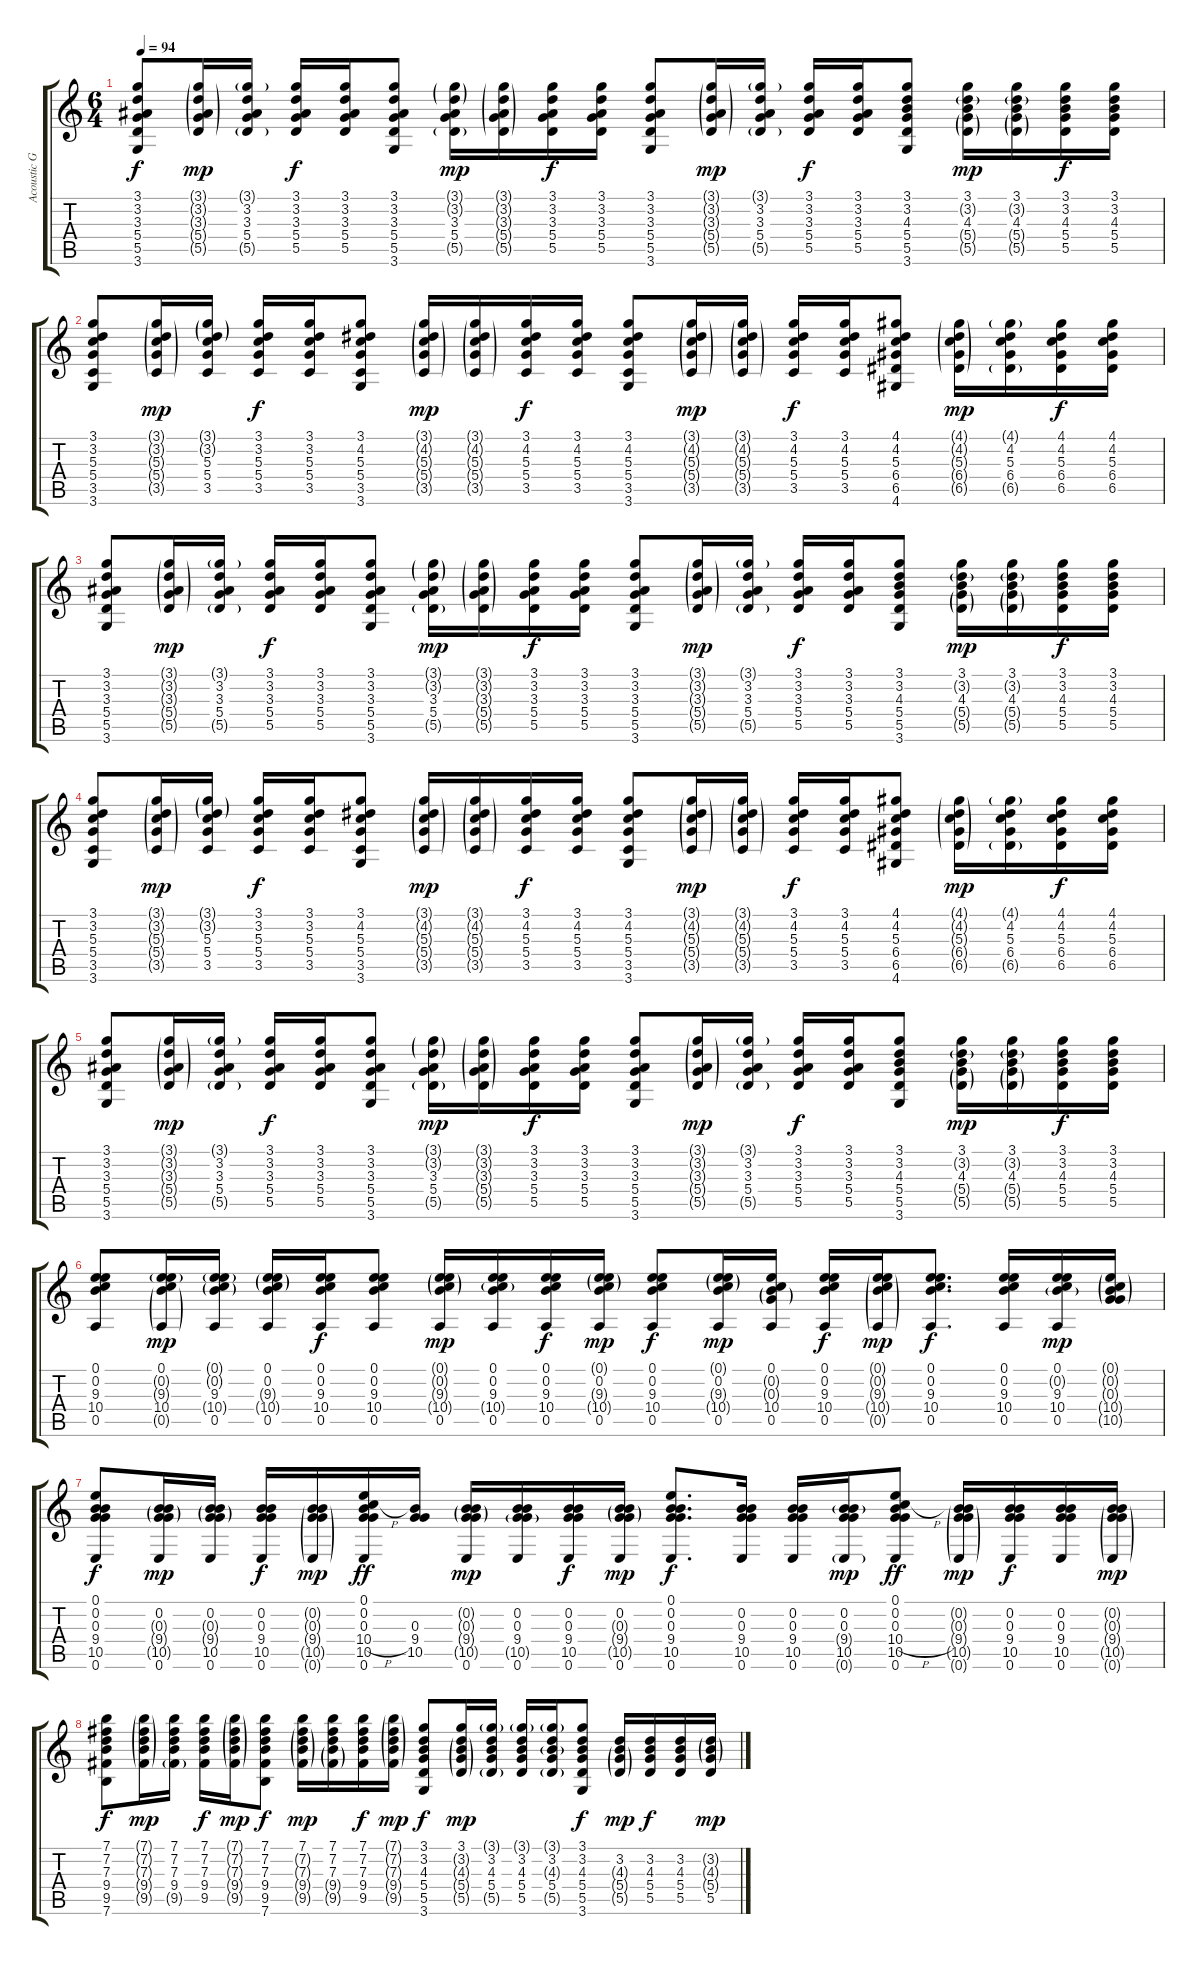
\track ("Acoustic Guitar" "Acoustic G") {instrument acousticguitarsteel}
\staff {score tabs}
\tuning (E4 B3 G3 D3 A2 E2) {hide}
\ts (6 4)
\tempo 94
\clef g2
\ks c
(3.1 3.2 3.3 5.4 5.5 3.6).8{dy f} (3.1{g} 3.2{g} 3.3{g} 5.4{g} 5.5{g}).16{dy mp} (3.1{g} 3.2 3.3 5.4 5.5{g}).16 (3.1 3.2 3.3 5.4 5.5).16{dy f} (3.1 3.2 3.3 5.4 5.5).16 (3.1 3.2 3.3 5.4 5.5 3.6).8 (3.1{g} 3.2{g} 3.3 5.4 5.5{g}).16{dy mp} (3.1{g} 3.2{g} 3.3{g} 5.4{g} 5.5{g}).16 (3.1 3.2 3.3 5.4 5.5).16{dy f} (3.1 3.2 3.3 5.4 5.5).16 (3.1 3.2 3.3 5.4 5.5 3.6).8 (3.1{g} 3.2{g} 3.3{g} 5.4{g} 5.5{g}).16{dy mp} (3.1{g} 3.2 3.3 5.4 5.5{g}).16 (3.1 3.2 3.3 5.4 5.5).16{dy f} (3.1 3.2 3.3 5.4 5.5).16 (3.1 3.2 4.3 5.4 5.5 3.6).8 (3.1 3.2{g} 4.3 5.4{g} 5.5{g}).16{dy mp} (3.1 3.2{g} 4.3 5.4{g} 5.5{g}).16 (3.1 3.2 4.3 5.4 5.5).16{dy f} (3.1 3.2 4.3 5.4 5.5).16 |
(3.1 3.2 5.3 5.4 3.5 3.6).8 (3.1{g} 3.2{g} 5.3{g} 5.4{g} 3.5{g}).16{dy mp} (3.1{g} 3.2{g} 5.3 5.4 3.5).16 (3.1 3.2 5.3 5.4 3.5).16{dy f} (3.1 3.2 5.3 5.4 3.5).16 (3.1 4.2 5.3 5.4 3.5 3.6).8 (3.1{g} 4.2{g} 5.3{g} 5.4{g} 3.5{g}).16{dy mp} (3.1{g} 4.2{g} 5.3{g} 5.4{g} 3.5{g}).16 (3.1 4.2 5.3 5.4 3.5).16{dy f} (3.1 4.2 5.3 5.4 3.5).16 (3.1 4.2 5.3 5.4 3.5 3.6).8 (3.1{g} 4.2{g} 5.3{g} 5.4{g} 3.5{g}).16{dy mp} (3.1{g} 4.2{g} 5.3{g} 5.4{g} 3.5{g}).16 (3.1 4.2 5.3 5.4 3.5).16{dy f} (3.1 4.2 5.3 5.4 3.5).16 (4.1 4.2 5.3 6.4 6.5 4.6).8 (4.1{g} 4.2{g} 5.3{g} 6.4{g} 6.5{g}).16{dy mp} (4.1{g} 4.2 5.3 6.4 6.5{g}).16 (4.1 4.2 5.3 6.4 6.5).16{dy f} (4.1 4.2 5.3 6.4 6.5).16 |
(3.1 3.2 3.3 5.4 5.5 3.6).8 (3.1{g} 3.2{g} 3.3{g} 5.4{g} 5.5{g}).16{dy mp} (3.1{g} 3.2 3.3 5.4 5.5{g}).16 (3.1 3.2 3.3 5.4 5.5).16{dy f} (3.1 3.2 3.3 5.4 5.5).16 (3.1 3.2 3.3 5.4 5.5 3.6).8 (3.1{g} 3.2{g} 3.3 5.4 5.5{g}).16{dy mp} (3.1{g} 3.2{g} 3.3{g} 5.4{g} 5.5{g}).16 (3.1 3.2 3.3 5.4 5.5).16{dy f} (3.1 3.2 3.3 5.4 5.5).16 (3.1 3.2 3.3 5.4 5.5 3.6).8 (3.1{g} 3.2{g} 3.3{g} 5.4{g} 5.5{g}).16{dy mp} (3.1{g} 3.2 3.3 5.4 5.5{g}).16 (3.1 3.2 3.3 5.4 5.5).16{dy f} (3.1 3.2 3.3 5.4 5.5).16 (3.1 3.2 4.3 5.4 5.5 3.6).8 (3.1 3.2{g} 4.3 5.4{g} 5.5{g}).16{dy mp} (3.1 3.2{g} 4.3 5.4{g} 5.5{g}).16 (3.1 3.2 4.3 5.4 5.5).16{dy f} (3.1 3.2 4.3 5.4 5.5).16 |
(3.1 3.2 5.3 5.4 3.5 3.6).8 (3.1{g} 3.2{g} 5.3{g} 5.4{g} 3.5{g}).16{dy mp} (3.1{g} 3.2{g} 5.3 5.4 3.5).16 (3.1 3.2 5.3 5.4 3.5).16{dy f} (3.1 3.2 5.3 5.4 3.5).16 (3.1 4.2 5.3 5.4 3.5 3.6).8 (3.1{g} 4.2{g} 5.3{g} 5.4{g} 3.5{g}).16{dy mp} (3.1{g} 4.2{g} 5.3{g} 5.4{g} 3.5{g}).16 (3.1 4.2 5.3 5.4 3.5).16{dy f} (3.1 4.2 5.3 5.4 3.5).16 (3.1 4.2 5.3 5.4 3.5 3.6).8 (3.1{g} 4.2{g} 5.3{g} 5.4{g} 3.5{g}).16{dy mp} (3.1{g} 4.2{g} 5.3{g} 5.4{g} 3.5{g}).16 (3.1 4.2 5.3 5.4 3.5).16{dy f} (3.1 4.2 5.3 5.4 3.5).16 (4.1 4.2 5.3 6.4 6.5 4.6).8 (4.1{g} 4.2{g} 5.3{g} 6.4{g} 6.5{g}).16{dy mp} (4.1{g} 4.2 5.3 6.4 6.5{g}).16 (4.1 4.2 5.3 6.4 6.5).16{dy f} (4.1 4.2 5.3 6.4 6.5).16 |
(3.1 3.2 3.3 5.4 5.5 3.6).8 (3.1{g} 3.2{g} 3.3{g} 5.4{g} 5.5{g}).16{dy mp} (3.1{g} 3.2 3.3 5.4 5.5{g}).16 (3.1 3.2 3.3 5.4 5.5).16{dy f} (3.1 3.2 3.3 5.4 5.5).16 (3.1 3.2 3.3 5.4 5.5 3.6).8 (3.1{g} 3.2{g} 3.3 5.4 5.5{g}).16{dy mp} (3.1{g} 3.2{g} 3.3{g} 5.4{g} 5.5{g}).16 (3.1 3.2 3.3 5.4 5.5).16{dy f} (3.1 3.2 3.3 5.4 5.5).16 (3.1 3.2 3.3 5.4 5.5 3.6).8 (3.1{g} 3.2{g} 3.3{g} 5.4{g} 5.5{g}).16{dy mp} (3.1{g} 3.2 3.3 5.4 5.5{g}).16 (3.1 3.2 3.3 5.4 5.5).16{dy f} (3.1 3.2 3.3 5.4 5.5).16 (3.1 3.2 4.3 5.4 5.5 3.6).8 (3.1 3.2{g} 4.3 5.4{g} 5.5{g}).16{dy mp} (3.1 3.2{g} 4.3 5.4{g} 5.5{g}).16 (3.1 3.2 4.3 5.4 5.5).16{dy f} (3.1 3.2 4.3 5.4 5.5).16 |
(0.1 0.2 9.3 10.4 0.5).8 (0.1 0.2{g} 9.3{g} 10.4 0.5{g}).16{dy mp} (0.1{g} 0.2{g} 9.3 10.4{g} 0.5).16 (0.1 0.2 9.3{g} 10.4{g} 0.5).16 (0.1 0.2 9.3 10.4 0.5).16{dy f} (0.1 0.2 9.3 10.4 0.5).8 (0.1{g} 0.2{g} 9.3{g} 10.4{g} 0.5).16{dy mp} (0.1 0.2 9.3 10.4{g} 0.5).16 (0.1 0.2 9.3 10.4 0.5).16{dy f} (0.1{g} 0.2 9.3{g} 10.4{g} 0.5).16{dy mp} (0.1 0.2 9.3 10.4 0.5).8{dy f} (0.1{g} 0.2 9.3{g} 10.4{g} 0.5).16{dy mp} (0.1 0.2{g} 0.3{g} 10.4 0.5).16 (0.1 0.2 9.3 10.4 0.5).16{dy f} (0.1{g} 0.2{g} 9.3{g} 10.4{g} 0.5{g}).16{dy mp} (0.1 0.2 9.3 10.4 0.5).8{d dy f} (0.1 0.2 9.3 10.4 0.5).16 (0.1 0.2{g} 9.3 10.4 0.5).16{dy mp} (0.1{g} 0.2{g} 0.3{g} 10.4{g} 10.5{g}).16 |
(0.1 0.2 0.3 9.4 10.5 0.6).8{dy f} (0.2 0.3{g} 9.4{g} 10.5{g} 0.6).16{dy mp} (0.2 0.3{g} 9.4{g} 10.5 0.6).16 (0.2 0.3 9.4 10.5 0.6).16{dy f} (0.2{g} 0.3{g} 9.4{g} 10.5{g} 0.6{g}).16{dy mp} (0.1 0.2 0.3 10.4{h} 10.5 0.6).16{dy ff} (0.3 9.4 10.5).16 (0.2{g} 0.3{g} 9.4{g} 10.5{g} 0.6).16{dy mp} (0.2 0.3 9.4 10.5{g} 0.6).16 (0.2 0.3 9.4 10.5 0.6).16{dy f} (0.2 0.3{g} 9.4{g} 10.5{g} 0.6).16{dy mp} (0.1 0.2 0.3 9.4 10.5 0.6).8{d dy f} (0.2 0.3 9.4 10.5 0.6).16 (0.2 0.3 9.4 10.5 0.6).16 (0.2 0.3 9.4{g} 10.5 0.6{g}).16{dy mp} (0.1 0.2 0.3 10.4{h} 10.5 0.6).8{dy ff} (0.2{g} 0.3{g} 9.4{g} 10.5{g} 0.6{g}).16{dy mp} (0.2 0.3 9.4 10.5 0.6).16{dy f} (0.2 0.3 9.4 10.5 0.6).16 (0.2{g} 0.3{g} 9.4{g} 10.5{g} 0.6{g}).16{dy mp} |
(7.1 7.2 7.3 9.4 9.5 7.6).8{dy f} (7.1{g} 7.2{g} 7.3{g} 9.4{g} 9.5{g}).16{dy mp} (7.1 7.2 7.3 9.4 9.5{g}).16 (7.1 7.2 7.3 9.4 9.5).16{dy f} (7.1{g} 7.2{g} 7.3{g} 9.4{g} 9.5{g}).16{dy mp} (7.1 7.2 7.3 9.4 9.5 7.6).8{dy f} (7.1 7.2{g} 7.3{g} 9.4{g} 9.5{g}).16{dy mp} (7.1 7.2 7.3 9.4{g} 9.5{g}).16 (7.1 7.2 7.3 9.4 9.5).16{dy f} (7.1{g} 7.2{g} 7.3{g} 9.4{g} 9.5{g}).16{dy mp} (3.1 3.2 4.3 5.4 5.5 3.6).8{dy f} (3.1 3.2{g} 4.3{g} 5.4{g} 5.5{g}).16{dy mp} (3.1{g} 3.2 4.3 5.4 5.5{g}).16 (3.1{g} 3.2 4.3 5.4 5.5).16 (3.1{g} 3.2 4.3{g} 5.4 5.5{g}).16 (3.1 3.2 4.3 5.4 5.5 3.6).8{dy f} (3.2 4.3{g} 5.4{g} 5.5{g}).16{dy mp} (3.2 4.3 5.4 5.5).16{dy f} (3.2 4.3 5.4 5.5).16 (3.2{g} 4.3{g} 5.4{g} 5.5).16{dy mp}
